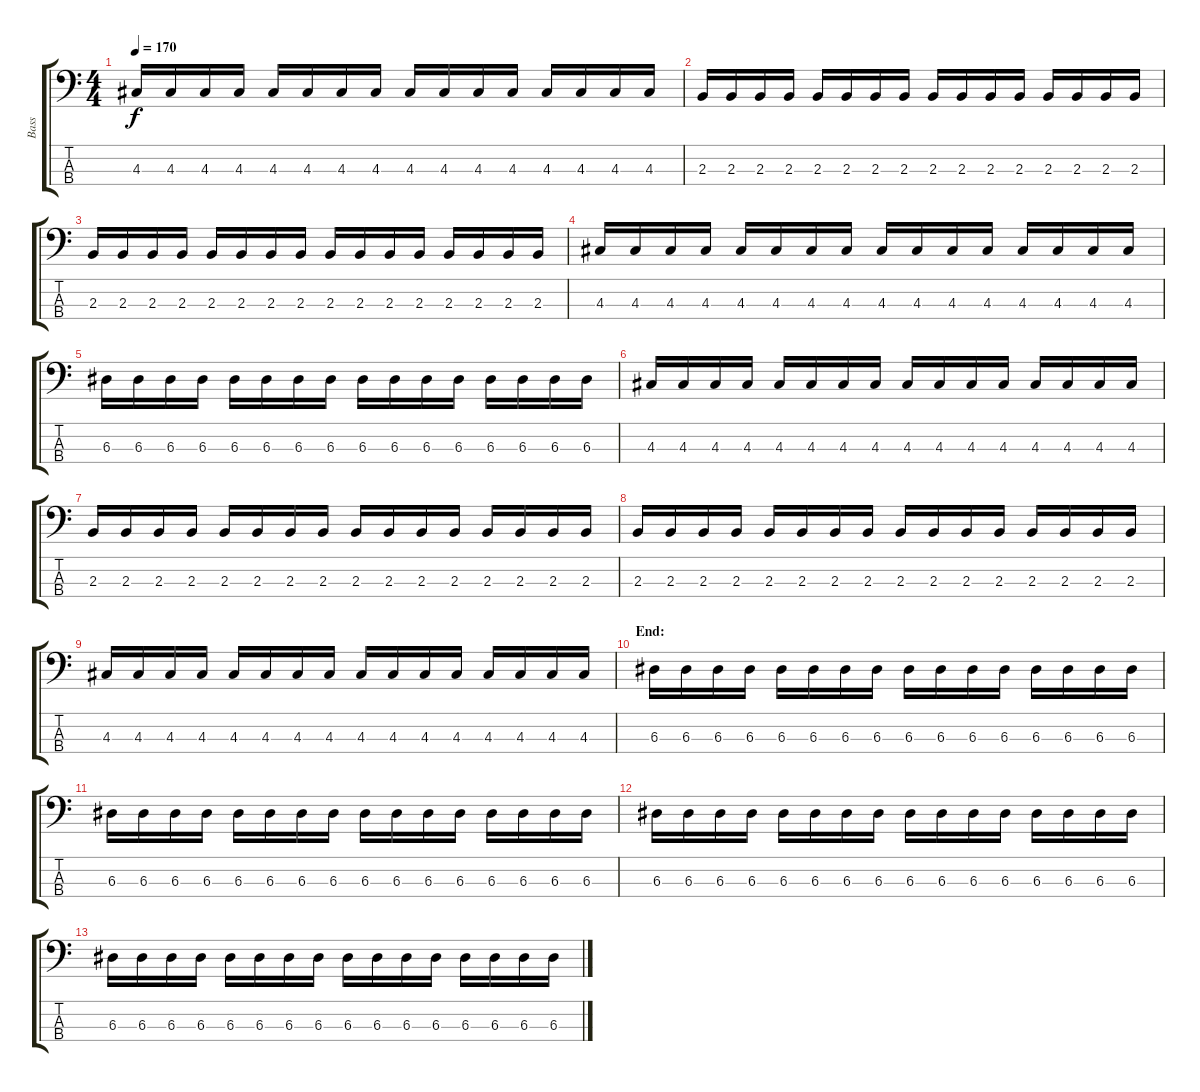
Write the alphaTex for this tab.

\track ("Bass" "Bass") {instrument electricbasspick}
\staff {score tabs}
\tuning (G2 D2 A1 E1) {hide}
\ts (4 4)
\tempo 170
\clef f4
\ks c
4.3.16{dy f} 4.3.16 4.3.16 4.3.16 4.3.16 4.3.16 4.3.16 4.3.16 4.3.16 4.3.16 4.3.16 4.3.16 4.3.16 4.3.16 4.3.16 4.3.16 |
2.3.16 2.3.16 2.3.16 2.3.16 2.3.16 2.3.16 2.3.16 2.3.16 2.3.16 2.3.16 2.3.16 2.3.16 2.3.16 2.3.16 2.3.16 2.3.16 |
2.3.16 2.3.16 2.3.16 2.3.16 2.3.16 2.3.16 2.3.16 2.3.16 2.3.16 2.3.16 2.3.16 2.3.16 2.3.16 2.3.16 2.3.16 2.3.16 |
4.3.16 4.3.16 4.3.16 4.3.16 4.3.16 4.3.16 4.3.16 4.3.16 4.3.16 4.3.16 4.3.16 4.3.16 4.3.16 4.3.16 4.3.16 4.3.16 |
6.3.16 6.3.16 6.3.16 6.3.16 6.3.16 6.3.16 6.3.16 6.3.16 6.3.16 6.3.16 6.3.16 6.3.16 6.3.16 6.3.16 6.3.16 6.3.16 |
4.3.16 4.3.16 4.3.16 4.3.16 4.3.16 4.3.16 4.3.16 4.3.16 4.3.16 4.3.16 4.3.16 4.3.16 4.3.16 4.3.16 4.3.16 4.3.16 |
2.3.16 2.3.16 2.3.16 2.3.16 2.3.16 2.3.16 2.3.16 2.3.16 2.3.16 2.3.16 2.3.16 2.3.16 2.3.16 2.3.16 2.3.16 2.3.16 |
2.3.16 2.3.16 2.3.16 2.3.16 2.3.16 2.3.16 2.3.16 2.3.16 2.3.16 2.3.16 2.3.16 2.3.16 2.3.16 2.3.16 2.3.16 2.3.16 |
4.3.16 4.3.16 4.3.16 4.3.16 4.3.16 4.3.16 4.3.16 4.3.16 4.3.16 4.3.16 4.3.16 4.3.16 4.3.16 4.3.16 4.3.16 4.3.16 |
\section ("" "End:")
6.3.16 6.3.16 6.3.16 6.3.16 6.3.16 6.3.16 6.3.16 6.3.16 6.3.16 6.3.16 6.3.16 6.3.16 6.3.16 6.3.16 6.3.16 6.3.16 |
6.3.16 6.3.16 6.3.16 6.3.16 6.3.16 6.3.16 6.3.16 6.3.16 6.3.16 6.3.16 6.3.16 6.3.16 6.3.16 6.3.16 6.3.16 6.3.16 |
6.3.16 6.3.16 6.3.16 6.3.16 6.3.16 6.3.16 6.3.16 6.3.16 6.3.16 6.3.16 6.3.16 6.3.16 6.3.16 6.3.16 6.3.16 6.3.16 |
6.3.16 6.3.16 6.3.16 6.3.16 6.3.16 6.3.16 6.3.16 6.3.16 6.3.16 6.3.16 6.3.16 6.3.16 6.3.16 6.3.16 6.3.16 6.3.16
